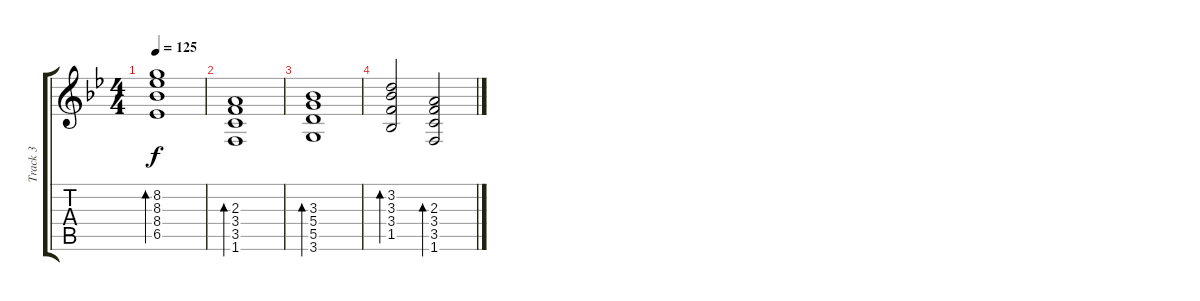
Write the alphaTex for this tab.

\track ("Track 3" "Track 3") {instrument electricguitarjazz}
\staff {score tabs}
\tuning (E4 B3 G3 D3 A2 E2) {hide}
\ts (4 4)
\tempo 125
\clef g2
\ks bb
(8.2 8.3 8.4 6.5).1{bd 240 dy f} |
(2.3 3.4 3.5 1.6).1{bd 240} |
(3.3 5.4 5.5 3.6).1{bd 240} |
(3.2 3.3 3.4 1.5).2{bd 240} (2.3 3.4 3.5 1.6).2{bd 240}
